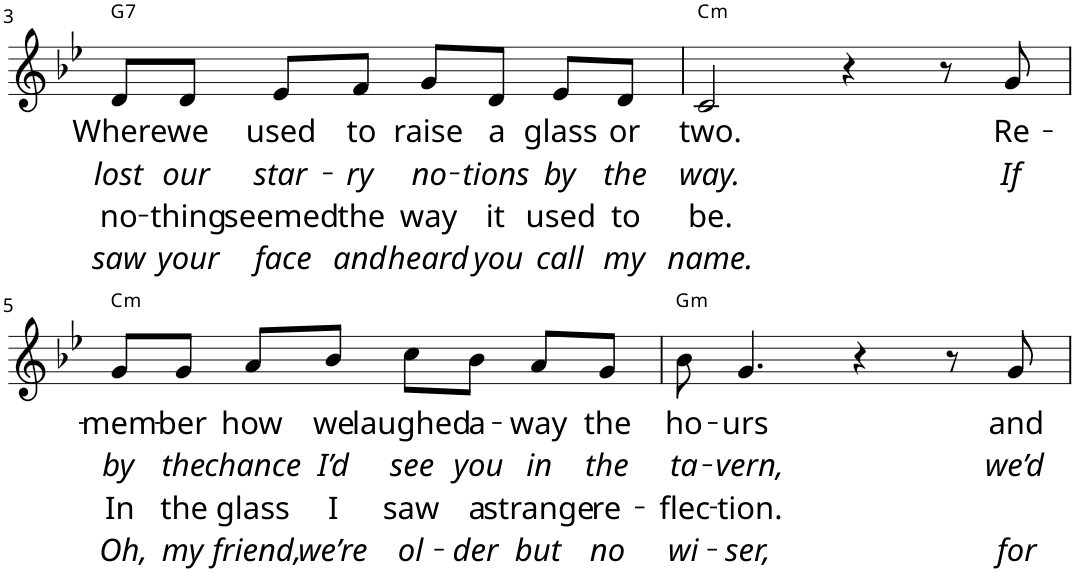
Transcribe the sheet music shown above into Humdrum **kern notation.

**kern	**text	**text	**text	**text	**harte
*part1	*part1	*part1	*part1	*part1	*part1
*staff1	*staff1	*staff1	*staff1	*staff1	*
*I"Voice	*	*	*	*	*
*I'Vo.	*	*	*	*	*
!!LO:PB:g=z
*clefG2	*	*	*	*	*
*k[b-e-]	*	*	*	*	*
*M4/4	*	*	*	*	*
=3	=3	=3	=3	=3	=3
!	!LO:LY:b	!LO:LY:b	!LO:LY:b	!LO:LY:b	!LO:H:kt=7
8d/L	Where	lost	no-	saw	G:7
!	!LO:LY:b	!LO:LY:b	!LO:LY:b	!LO:LY:b	!
8d/J	we	our	-thing	your	.
!	!LO:LY:b	!LO:LY:b	!LO:LY:b	!LO:LY:b	!
8e-/L	used	star-	seemed	face	.
!	!LO:LY:b	!LO:LY:b	!LO:LY:b	!LO:LY:b	!
8f/J	to	-ry	the	and	.
!	!LO:LY:b	!LO:LY:b	!LO:LY:b	!LO:LY:b	!
8g/L	raise	no-	way	heard	.
!	!LO:LY:b	!LO:LY:b	!LO:LY:b	!LO:LY:b	!
8d/J	a	-tions	it	you	.
!	!LO:LY:b	!LO:LY:b	!LO:LY:b	!LO:LY:b	!
8e-/L	glass	by	used	call	.
!	!LO:LY:b	!LO:LY:b	!LO:LY:b	!LO:LY:b	!
8d/J	or	the	to	my	.
=4	=4	=4	=4	=4	=4
!	!LO:LY:b	!LO:LY:b	!LO:LY:b	!LO:LY:b	!LO:H:kt=m
2c/	two.	way.	be.	name.	C:min
4r	.	.	.	.	.
8r	.	.	.	.	.
!	!LO:LY:b	!LO:LY:b	!	!	!
8g/	Re-	If	.	.	.
!!LO:LB:g=z
=5	=5	=5	=5	=5	=5
!	!LO:LY:b	!LO:LY:b	!LO:LY:b	!LO:LY:b	!LO:H:kt=m
8g/L	-mem-	by	In	Oh,	C:min
!	!LO:LY:b	!LO:LY:b	!LO:LY:b	!LO:LY:b	!
8g/J	-ber	the	the	my	.
!	!LO:LY:b	!LO:LY:b	!LO:LY:b	!LO:LY:b	!
8a/L	how	chance	glass	friend,	.
!	!LO:LY:b	!LO:LY:b	!LO:LY:b	!LO:LY:b	!
8b-/J	we	I’d	I	we’re	.
!	!LO:LY:b	!LO:LY:b	!LO:LY:b	!LO:LY:b	!
8cc\L	laughed	see	saw	ol-	.
!	!LO:LY:b	!LO:LY:b	!LO:LY:b	!LO:LY:b	!
8b-\J	a-	you	a	-der	.
!	!LO:LY:b	!LO:LY:b	!LO:LY:b	!LO:LY:b	!
8a/L	-way	in	strange	but	.
!	!LO:LY:b	!LO:LY:b	!LO:LY:b	!LO:LY:b	!
8g/J	the	the	re-	no	.
=6	=6	=6	=6	=6	=6
!	!LO:LY:b	!LO:LY:b	!LO:LY:b	!LO:LY:b	!LO:H:kt=m
8b-\	ho-	ta-	-flec-	wi-	G:min
!	!LO:LY:b	!LO:LY:b	!LO:LY:b	!LO:LY:b	!
4.g/	-urs	-vern,	-tion.	-ser,	.
4r	.	.	.	.	.
8r	.	.	.	.	.
!	!LO:LY:b	!LO:LY:b	!	!LO:LY:b	!
8g/	and	we’d	.	for	.
=	=	=	=	=	=
*-	*-	*-	*-	*-	*-
